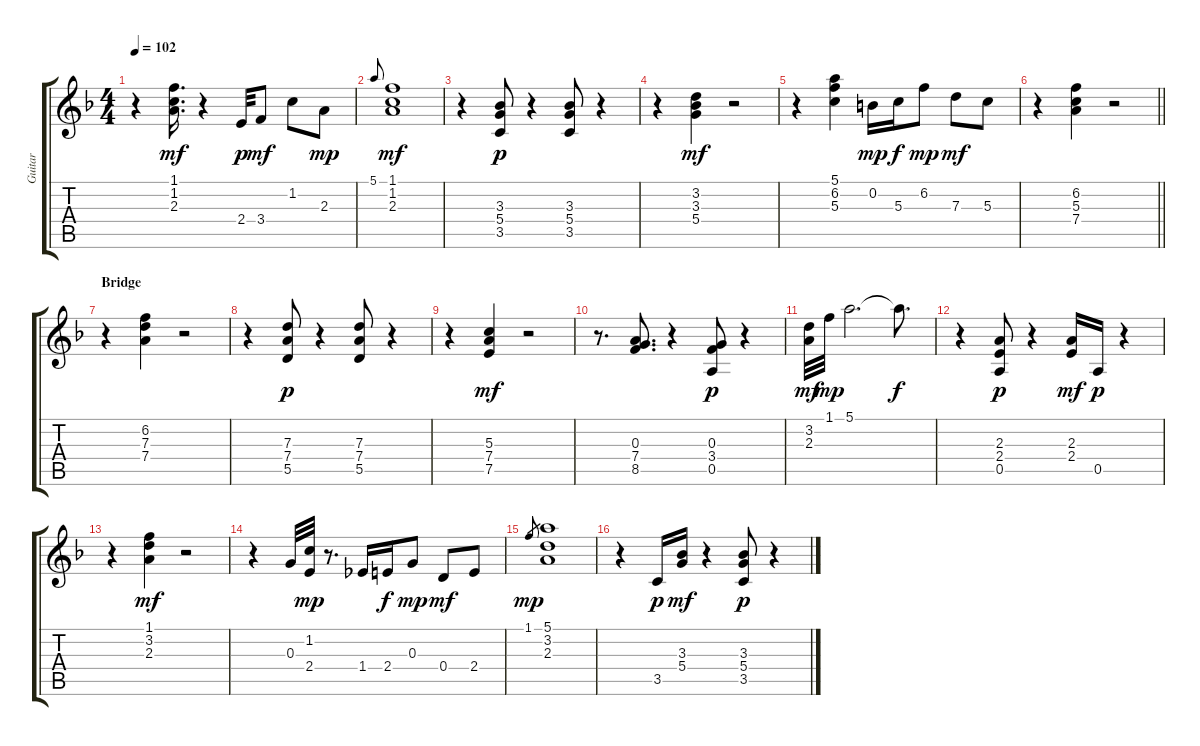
\track ("Guitar  " "Guitar  ") {instrument electricguitarclean}
\staff {score tabs}
\tuning (E4 B3 G3 D3 A2 E2) {hide}
\ts (4 4)
\tempo 102
\clef g2
\ks f
r.4{dy mf} (1.1 1.2 2.3).16{d} r.4 2.4.32{dy p} 3.4.8{dy mf} 1.2.8 2.3.8{dy mp} |
5.1.8{gr onbeat} (1.1 1.2 2.3).1{dy mf} |
r.4 (3.3 5.4 3.5).8{dy p} r.4 (3.3 5.4 3.5).8 r.4 |
r.4 (3.2 3.3 5.4).4{dy mf} r.2 |
r.4 (5.1 6.2 5.3).4 0.2.16{dy mp} 5.3.16{dy f} 6.2.8{dy mp} 7.3.8{dy mf} 5.3.8 |
\barLineRight lightlight
r.4 (6.2 5.3 7.4).4 r.2 |
\section ("" "Bridge")
r.4 (6.2 7.3 7.4).4 r.2 |
r.4 (7.3 7.4 5.5).8{dy p} r.4 (7.3 7.4 5.5).8 r.4 |
r.4 (5.3 7.4 7.5).4{dy mf} r.2 |
r.8{d} (0.3 7.4 8.5).8{d} r.4 (0.3 3.4 0.5).8{dy p} r.4 |
(3.2 2.3).32{dy mf} 1.1.32{dy mp} 5.1.2{d} 5.1{t}.8{d dy f} |
r.4 (2.3 2.4 0.5).8{dy p} r.4 (2.3 2.4).16{dy mf} 0.5.16{dy p} r.4 |
r.4 (1.1 3.2 2.3).4{dy mf} r.2 |
r.4 0.3.32 (1.2 2.4).32{dy mp} r.8{d} 1.4.16 2.4.16{dy f} 0.3.8{dy mp} 0.4.8{dy mf} 2.4.8 |
1.1.8{gr dy mp} (5.1 3.2 2.3).1 |
r.4 3.5.16{dy p} (3.3 5.4).16{dy mf} r.4 (3.3 5.4 3.5).8{dy p} r.4
